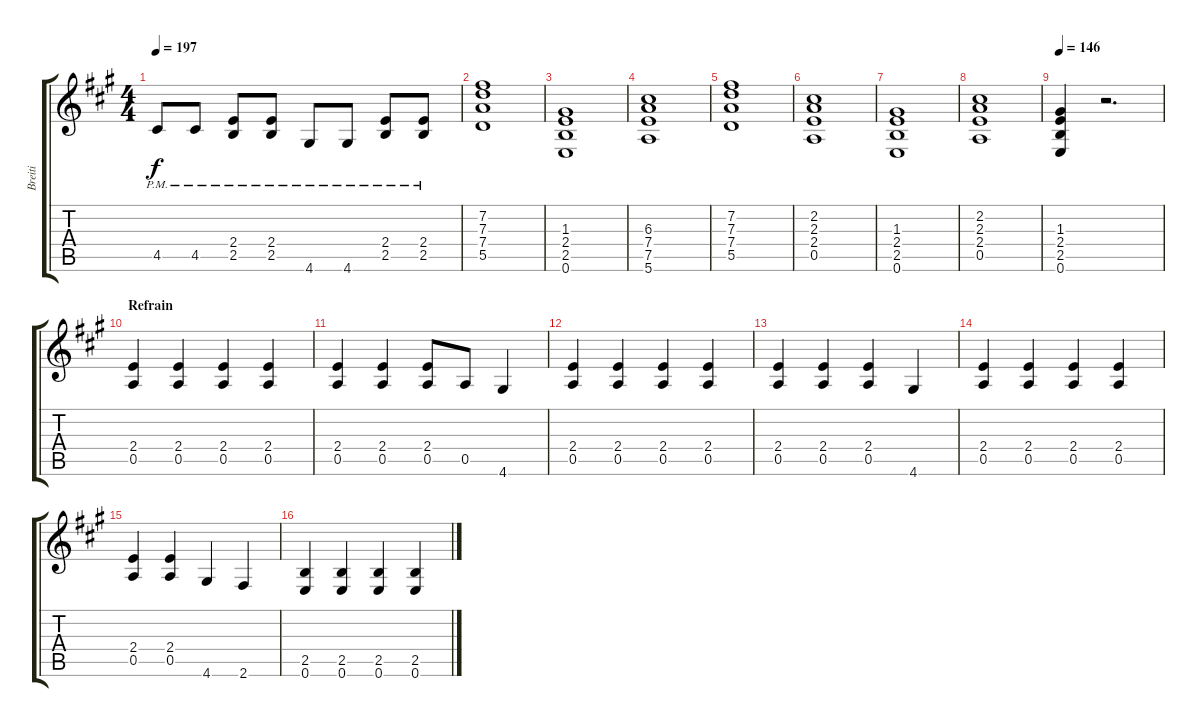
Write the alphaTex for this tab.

\track ("Breiti" "Breiti") {instrument distortionguitar}
\staff {score tabs}
\tuning (E4 B3 G3 D3 A2 E2) {hide}
\ts (4 4)
\tempo 197
\clef g2
\ks a
4.5{pm}.8{dy f} 4.5{pm}.8 (2.4{pm} 2.5{pm}).8 (2.4{pm} 2.5{pm}).8 4.6{pm}.8 4.6{pm}.8 (2.4{pm} 2.5{pm}).8 (2.4{pm} 2.5{pm}).8 |
(7.2 7.3 7.4 5.5).1 |
(1.3 2.4 2.5 0.6).1 |
(6.3 7.4 7.5 5.6).1 |
(7.2 7.3 7.4 5.5).1 |
(2.2 2.3 2.4 0.5).1 |
(1.3 2.4 2.5 0.6).1 |
(2.2 2.3 2.4 0.5).1 |
\tempo 146
(1.3 2.4 2.5 0.6).4 r.2{d} |
\section ("" "Refrain")
(2.4 0.5).4 (2.4 0.5).4 (2.4 0.5).4 (2.4 0.5).4 |
(2.4 0.5).4 (2.4 0.5).4 (2.4 0.5).8 0.5.8 4.6.4 |
(2.4 0.5).4 (2.4 0.5).4 (2.4 0.5).4 (2.4 0.5).4 |
(2.4 0.5).4 (2.4 0.5).4 (2.4 0.5).4 4.6.4 |
(2.4 0.5).4 (2.4 0.5).4 (2.4 0.5).4 (2.4 0.5).4 |
(2.4 0.5).4 (2.4 0.5).4 4.6.4 2.6.4 |
(2.5 0.6).4 (2.5 0.6).4 (2.5 0.6).4 (2.5 0.6).4
